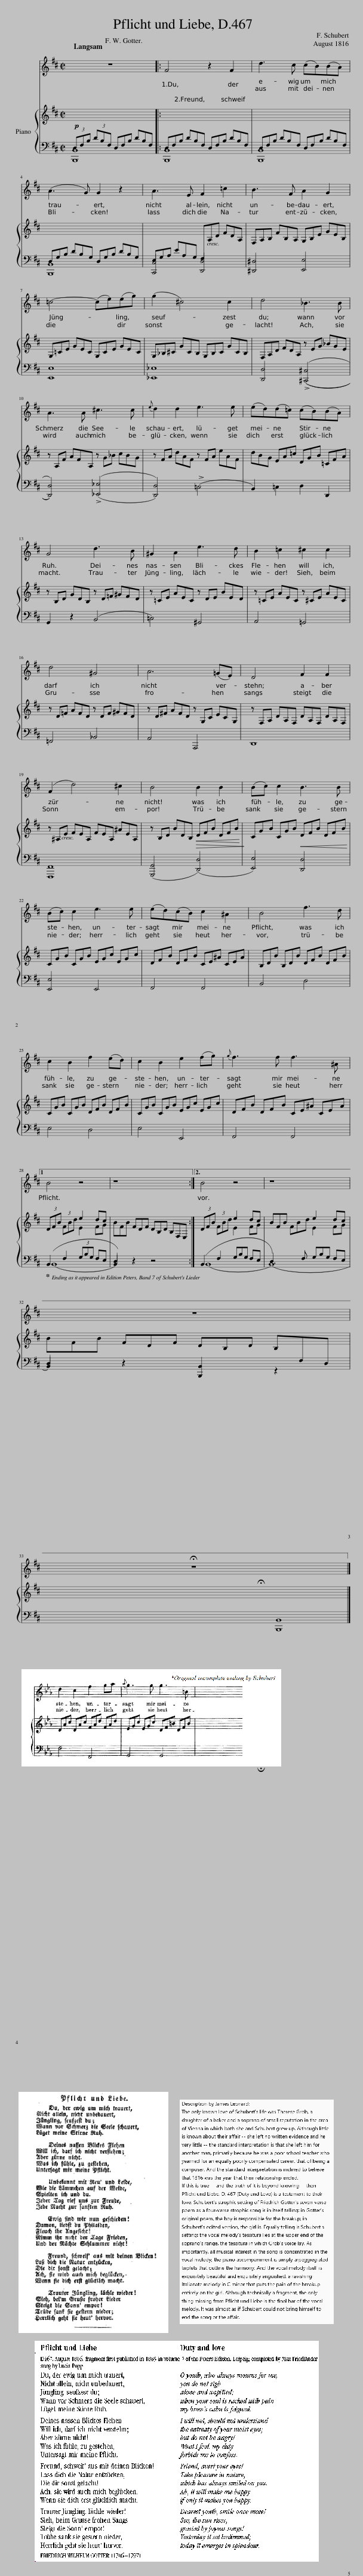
X:1
%%score 1 { ( 2 4 ) | ( 3 5 ) }
L:1/8
Q:1/4=72
M:2/2
I:linebreak $
K:Bmin
V:1 treble
V:2 treble
V:4 treble
V:3 bass
V:5 bass
V:1
 z8 |: F4 z2 F2 | d3 c (cB)(BA) |$ (A3 G) G2 z2 | A3 E F2 =c2 | %5
 B3 F A2 G2 |$ =c4- (ce)(eg) | (g2 ^c4) c2 | d4 _B3 B |$ A3 A ^c3 c | %10
{e} d2 d2 e3 e | (ed)(d=c) (cB)(BA) |$ G4 d3 B | ^G2 A2 e3 d | B2 =c2 ^c2 c2 |$ %15
 d4 ^G4 | A6 (=GE) | D4 F2 F2 |$ (F2 d4) ^c2 | B4 B2 B2 | %20
 (Bc) c2 B3 B |$ (Bc) c2 e3 e | (ed)(cB) c2 ^A2 | B4 f3 d |$ c2 B2 f2 (ed) | %25
 c2 B2 e2 (fg) |{g} f3 f f3 ^A |1$ B4 z4 | z8 :|2 B4 z4 | %30
 z8 |$ z8 |$ !fermata!z8 |] %33
V:2
!p![I:staff +1] (3D,F,B, (3DB,F, (3D,F,B, (3DB,F, |: (3D,F,B, (3DB,F, (3D,F,B, (3DB,F, | (3D,F,B, (3DB,F, (3D,F,B, (3DB,F, |$ (3D,G,B, (3DB,G, (3D,G,B, (3DB,G, | (3E,G,A, (3EA,G, (3F,[I:staff -1]A,D (3FDA, | %5
 (3F,A,B, (3FB,A, (3G,B,E (3GEB, |$ (3G,=CE (3GEC (3G,CE (3GEC | (3G,_B,^C (3GCB, (3G,B,C (3GCB, | (3F,A,D (3FDA, (3z EG (3_BGE |$ (3z A,F (3AFA, (3z G_B (3cBG | %10
 (3z FA (3dAF (3z FA (3eAF | (3dBG (3EA=c (3DGB (3=CFA |$ (3z B,D (3GDB, (3z D=F (3^GFD | (3z =CE (3AEC (3z DE (3BED | (3z =CE (3AEC (3z ^CE (3AEC |$ %15
 (3z D=F (3AFD (3z DF (3^GFD | (3z D^F (3AFD (3z G,C (3ECG, | (3z F,A, (3DA,F, (3DA,F, (3DA,F, |$ (3z ^A,E (3FEA, (3FEA, (3^AEA, | (3z B,D (3BDB,!<(! (3DFB (3DFB!<)! | %20
 (3CGB (3CGB (3DFB (3DFB |$ (3CGB (3CGB (3EGc (3EGc | (3DFB (3DFB (3CE^A (3CEA | (3B,DB (3B,DB (3DFB (3DFB |$ (3CGB (3CGB (3DFB (3DFB | %25
 (3CGB (3CGB (3EGc (3EGc | (3DFB (3DFB (3CE^A (3CEA |1$ (3DFB (3FBd e2 dc | (3BFB (3FDF (3DB,D (3B,F,E, :|2 (3DFB (3FBd e2 dc | %30
 (3BFB (3FBd e2 dc |$ (3BFB (3FDF (3DB,D (3B,[I:staff +1]F,D, |$ !fermata!B,,8 |] %33
V:3
 [B,,,B,,]8 |: [B,,,B,,]8 | [B,,,B,,]8 |$ [B,,,B,,]8 | [C,,C,]4 [D,,D,]4 | %5
 [^D,,^D,]4 [E,,E,]4 |$ [E,,E,]8 | [_E,,_E,]8 | [D,,D,]4 (((!>![^C,,^C,]4 |$ [D,,D,]4))) ((!>![_E,,_E,]4 | %10
 [D,,D,]4)) (!>!=C,4 | B,,2) =C,2 D,2 D,,2 |$ G,,2 z2 (B,,4 | =C,4) ^G,,4 | A,,4 =G,,4 |$ %15
 =F,,4 _B,,4 | A,,4 A,,,4 | D,,8 |$ [F,,,F,,]8 | ([G,,,G,,]4!>(! ([D,,D,]4) | %20
 [E,,E,]4)!>)!!<(! [D,,D,]4!<)! |$ [E,,E,]4 E,,4 | F,,4 F,,4 | B,,4 D,4 |$ E,4 D,4 | %25
 E,4 E,,4 | F,,4 F,,4 |1$ B,,8- | B,,2 z2 z4 :|2 B,,8- | %30
 B,,8- |$ B,,2 z2 [B,,,B,,]2 z2 |$ !fermata!B,,,8 |] %33
V:4
 x8 |: x8 | x8 |$ x8 | x8 | %5
 x8 |$ x8 | x8 | x8 |$ x8 | %10
 x8 | x8 |$ x8 | x8 | x8 |$ %15
 x8 | x8 | x8 |$ x8 | x8 | %20
 x8 |$ x8 | x8 | x8 |$ x8 | %25
 x8 | x8 |1$ x2 x2 E2 FG | x8 :|2 x2 x2 E2 FG | %30
 x2 x2 E2 FG |$ x8 |$ x8 |] %33
V:5
 x8 |: x8 | x8 |$ x8 | x8 | %5
 x8 |$ x8 | x8 | x8 |$ x8 | %10
 x8 | x8 |$ x8 | x8 | x8 |$ %15
 x8 | x8 | x8 |$ x8 | x8 | %20
 x8 |$ x8 | x8 | x8 |$ x8 | %25
 x8 | x8 |1$ (B,,2 F,2 (3G,B,G, F,E, | D,2) x2 x4 :|2 (B,,2 F,2 (3G,B,G, F,E, | %30
 D,3) F, (3G,B,G, F,E, |$ D,2 x2 x4 |$ x8 |] %33
